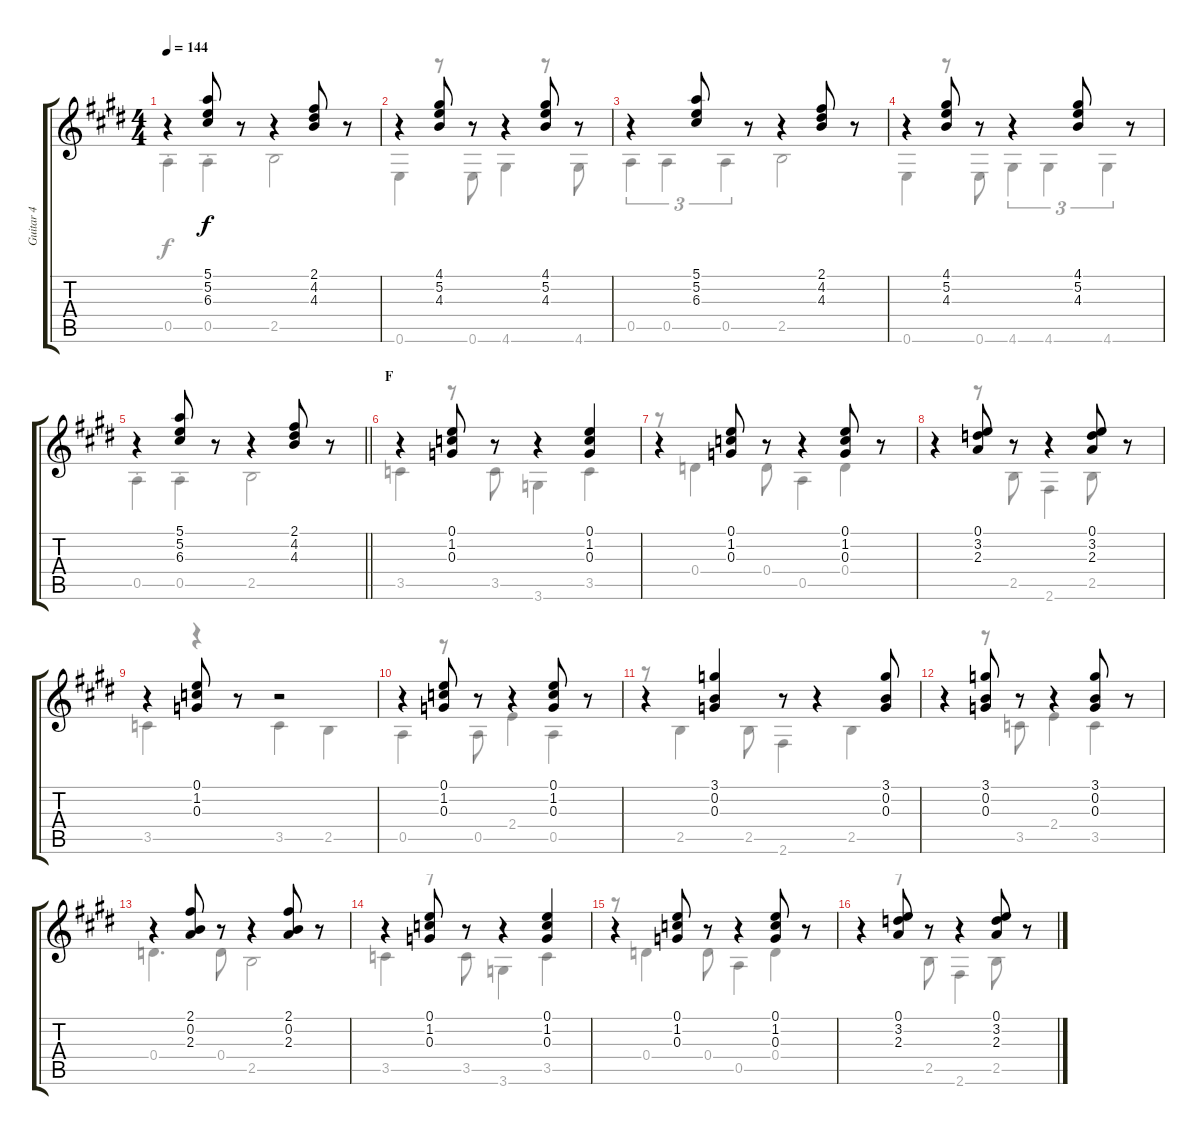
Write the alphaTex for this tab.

\track ("Guitar 4" "Guitar 4") {instrument acousticguitarnylon}
\staff {score tabs}
\tuning (E4 B3 G3 D3 A2 E2) {hide}
\voice
\ts (4 4)
\tempo 144
\clef g2
\ks e
r.4{dy f} (5.1 5.2 6.3).8 r.8 r.4 (2.1 4.2 4.3).8 r.8 |
r.4 (4.1 5.2 4.3).8 r.8 r.4 (4.1 5.2 4.3).8 r.8 |
r.4 (5.1 5.2 6.3).8 r.8 r.4 (2.1 4.2 4.3).8 r.8 |
r.4 (4.1 5.2 4.3).8 r.8 r.4 (4.1 5.2 4.3).8 r.8 |
\barLineRight lightlight
r.4 (5.1 5.2 6.3).8 r.8 r.4 (2.1 4.2 4.3).8 r.8 |
\section ("" "F")
r.4 (0.1 1.2 0.3).8 r.8 r.4 (0.1 1.2 0.3).4 |
r.4 (0.1 1.2 0.3).8 r.8 r.4 (0.1 1.2 0.3).8 r.8 |
r.4 (0.1 3.2 2.3).8 r.8 r.4 (0.1 3.2 2.3).8 r.8 |
r.4 (0.1 1.2 0.3).8 r.8 r.2 |
r.4 (0.1 1.2 0.3).8 r.8 r.4 (0.1 1.2 0.3).8 r.8 |
r.4 (3.1 0.2 0.3).4 r.8 r.4 (3.1 0.2 0.3).8 |
r.4 (3.1 0.2 0.3).8 r.8 r.4 (3.1 0.2 0.3).8 r.8 |
r.4 (2.1 0.2 2.3).8 r.8 r.4 (2.1 0.2 2.3).8 r.8 |
r.4 (0.1 1.2 0.3).8 r.8 r.4 (0.1 1.2 0.3).4 |
r.4 (0.1 1.2 0.3).8 r.8 r.4 (0.1 1.2 0.3).8 r.8 |
r.4 (0.1 3.2 2.3).8 r.8 r.4 (0.1 3.2 2.3).8 r.8
\voice
\clef g2
\ottava regular
\simile none
\ks e
0.5{st}.4{dy f} 0.5{st}.4 2.5.2 |
0.6.4 r.8 0.6.8 4.6.4 r.8 4.6.8 |
0.5.4{tu (3 2)} 0.5.4{tu (3 2)} 0.5.4{tu (3 2)} 2.5.2 |
0.6.4 r.8 0.6.8 4.6.4{tu (3 2)} 4.6.4{tu (3 2)} 4.6.4{tu (3 2)} |
\barLineRight lightlight
0.5{st}.4 0.5{st}.4 2.5.2 |
3.5.4 r.8 3.5.8 3.6.4 3.5.4 |
r.8 0.4.4 0.4.8 0.5.4 0.4.4 |
r.4 r.8 2.5.8 2.6.4 2.5.8 r.8 |
3.5.4 r.4 3.5.4 2.5.4 |
0.5.4 r.8 0.5.8 2.4.4 0.5.4 |
r.8 2.5.4 2.5.8 2.6.4 2.5.4 |
r.4 r.8 3.5.8 2.4.4 3.5.4 |
0.4.4{d} 0.4.8 2.5.2 |
3.5.4 r.8 3.5.8 3.6.4 3.5.4 |
r.8 0.4.4 0.4.8 0.5.4 0.4.4 |
r.4 r.8 2.5.8 2.6.4 2.5.8 r.8
